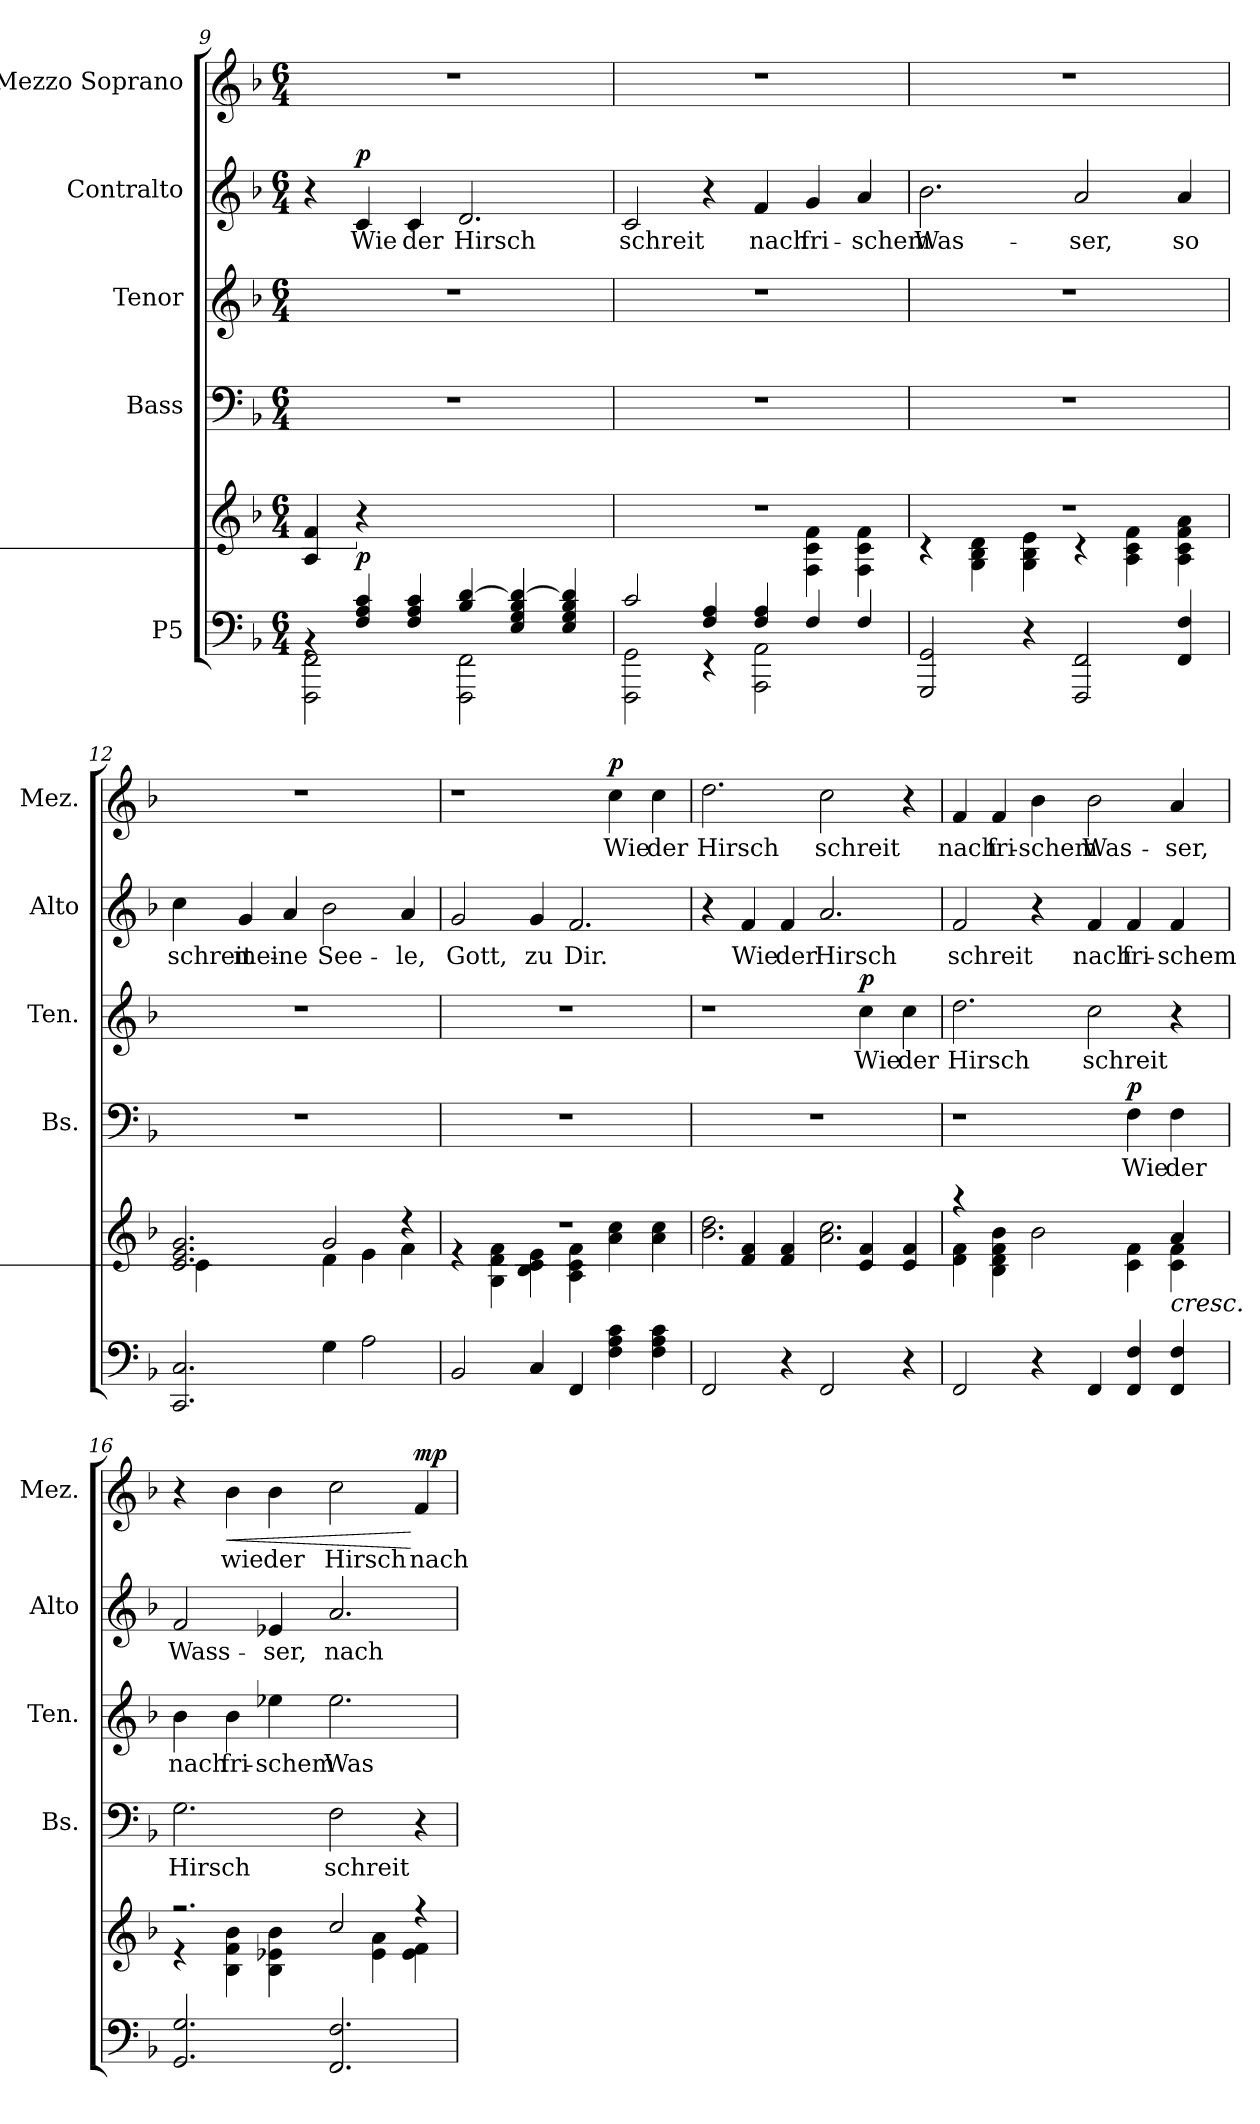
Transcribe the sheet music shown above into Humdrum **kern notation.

**kern	**kern	**dynam	**kern	**text	**dynam	**kern	**text	**dynam	**kern	**text	**dynam	**kern	**text	**dynam
*part5	*part5	*part5	*part4	*part4	*part4	*part3	*part3	*part3	*part2	*part2	*part2	*part1	*part1	*part1
*staff6	*staff5	*staff5/6	*staff4	*staff4	*staff4	*staff3	*staff3	*staff3	*staff2	*staff2	*staff2	*staff1	*staff1	*staff1
*I"P5	*	*	*I"Bass	*	*	*I"Tenor	*	*	*I"Contralto	*	*	*I"Mezzo Soprano	*	*
*	*	*	*I'Bs.	*	*	*I'Ten.	*	*	*I'Alto	*	*	*I'Mez.	*	*
*clefF4	*clefG2	*	*clefF4	*	*	*clefG2	*	*	*clefG2	*	*	*clefG2	*	*
*	*	*	*	*	*	*ITrd7c12	*	*	*	*	*	*	*	*
*k[b-]	*k[b-]	*	*k[b-]	*	*	*k[b-]	*	*	*k[b-]	*	*	*k[b-]	*	*
*F:	*F:	*	*F:	*	*	*F:	*	*	*F:	*	*	*F:	*	*
*M6/4	*M6/4	*	*M6/4	*	*	*M6/4	*	*	*M6/4	*	*	*M6/4	*	*
=9	=9	=9	=9	=9	=9	=9	=9	=9	=9	=9	=9	=9	=9	=9
*^	*	*	*	*	*	*	*	*	*	*	*	*	*	*
4rBB	2FFF\ 2FF\	4A/ 4f/	.	1.r	.	.	1.r	.	.	4r	.	.	1.r	.	.
!	!	!LO:N:vis=1.	!LO:DY:b	!	!	!	!	!	!	!	!	!LO:DY:a	!	!	!
4F/ 4A/ 4c/	.	4%5r	p	.	.	.	.	.	.	4c/	Wie	p	.	.	.
4F/ 4A/ 4c/	4ryy	.	.	.	.	.	.	.	.	4c/	der	.	.	.	.
4B-/ [4d/	2FFF\ 2FF\	.	.	.	.	.	.	.	.	2.d/	Hirsch	.	.	.	.
4E/ 4G/ 4B-/ 4d/_	.	.	.	.	.	.	.	.	.	.	.	.	.	.	.
4E/ 4G/ 4B-/ 4d/]	4ryy	.	.	.	.	.	.	.	.	.	.	.	.	.	.
=10	=10	=10	=10	=10	=10	=10	=10	=10	=10	=10	=10	=10	=10	=10	=10
*	*	*^	*	*	*	*	*	*	*	*	*	*	*	*	*
2c/	2FFF\ 2GG\	1.r	1ryy	.	1.r	.	.	1.r	.	.	2c/	schreit	.	1.r	.	.
4F/ 4A/	4r	.	.	.	.	.	.	.	.	.	4r	.	.	.	.	.
4F/ 4A/	2AAA\ 2AA\	.	.	.	.	.	.	.	.	.	4f/	nach	.	.	.	.
4F/	.	.	4F\ 4c\ 4f\	.	.	.	.	.	.	.	4g/	fri-	.	.	.	.
4F/	4ryy	.	4F\ 4c\ 4f\	.	.	.	.	.	.	.	4a/	-schem	.	.	.	.
*v	*v	*	*	*	*	*	*	*	*	*	*	*	*	*	*	*
!!LO:LB:g=z
=11	=11	=11	=11	=11	=11	=11	=11	=11	=11	=11	=11	=11	=11	=11	=11
2GGG/ 2GG/	1.r	4r	.	1.r	.	.	1.r	.	.	2.b-\	Was-	.	1.r	.	.
.	.	4G\ 4B-\ 4d\	.	.	.	.	.	.	.	.	.	.	.	.	.
4r	.	4G\ 4B-\ 4e\	.	.	.	.	.	.	.	.	.	.	.	.	.
2FFF/ 2FF/	.	4r	.	.	.	.	.	.	.	2a/	-ser,	.	.	.	.
.	.	4A\ 4c\ 4f\	.	.	.	.	.	.	.	.	.	.	.	.	.
4FF/ 4F/	.	4A\ 4c\ 4f\ 4a\	.	.	.	.	.	.	.	4a/	so	.	.	.	.
=12	=12	=12	=12	=12	=12	=12	=12	=12	=12	=12	=12	=12	=12	=12	=12
2.CC/ 2.C/	2.c/ 2.e/ 2.g/	4c\	.	1.r	.	.	1.r	.	.	4cc\	schreit	.	1.r	.	.
.	.	2ryy	.	.	.	.	.	.	.	4g/	mei-	.	.	.	.
.	.	.	.	.	.	.	.	.	.	4a/	-ne	.	.	.	.
4G\	2g/	4d\	.	.	.	.	.	.	.	2b-\	See-	.	.	.	.
2A\	.	4e\	.	.	.	.	.	.	.	.	.	.	.	.	.
.	4r	4f\	.	.	.	.	.	.	.	4a/	-le,	.	.	.	.
=13	=13	=13	=13	=13	=13	=13	=13	=13	=13	=13	=13	=13	=13	=13	=13
2BB-/	1.r	4r	.	1.r	.	.	1.r	.	.	2g/	Gott,	.	1r	.	.
.	.	4G\ 4d\ 4f\	.	.	.	.	.	.	.	.	.	.	.	.	.
4C/	.	4B-\ 4c\ 4e\	.	.	.	.	.	.	.	4g/	zu	.	.	.	.
4FF/	.	4A\ 4c\ 4f\	.	.	.	.	.	.	.	2.f/	Dir.	.	.	.	.
!	!	!	!	!	!	!	!	!	!	!	!	!	!	!	!LO:DY:a
4F\ 4A\ 4c\	.	4a\ 4cc\	.	.	.	.	.	.	.	.	.	.	4cc\	Wie	p
4F\ 4A\ 4c\	.	4a\ 4cc\	.	.	.	.	.	.	.	.	.	.	4cc\	der	.
!!LO:LB:g=z
=14	=14	=14	=14	=14	=14	=14	=14	=14	=14	=14	=14	=14	=14	=14	=14
2FF/	4ryy	2.b-\ 2.dd\	.	1.r	.	.	1r	.	.	4r	.	.	2.dd\	Hirsch	.
.	4d/ 4f/	.	.	.	.	.	.	.	.	4f/	Wie	.	.	.	.
4r	4d/ 4f/	.	.	.	.	.	.	.	.	4f/	der	.	.	.	.
2FF/	4ryy	2.a\ 2.cc\	.	.	.	.	.	.	.	2.a/	Hirsch	.	2cc\	schreit	.
!	!	!	!	!	!	!	!	!	!LO:DY:a	!	!	!	!	!	!
.	4c/ 4f/	.	.	.	.	.	4c\	Wie	p	.	.	.	.	.	.
4r	4c/ 4f/	.	.	.	.	.	4c\	der	.	.	.	.	4r	.	.
=15	=15	=15	=15	=15	=15	=15	=15	=15	=15	=15	=15	=15	=15	=15	=15
!	!LO:N:vis=1.	!	!	!	!	!	!	!	!	!	!	!	!	!	!
2FF/	4%5r	4d\ 4f\	.	1r	.	.	2.d\	Hirsch	.	2f/	schreit	.	4f/	nach	.
.	.	4B-\ 4d\ 4f\ 4b-\	.	.	.	.	.	.	.	.	.	.	4f/	fri-	.
4r	.	2b-\	.	.	.	.	.	.	.	4r	.	.	4b-\	-schem	.
4FF/	.	.	.	.	.	.	2c\	schreit	.	4f/	nach	.	2b-\	Was-	.
!	!	!	!	!	!	!LO:DY:a	!	!	!	!	!	!	!	!	!
4FF/ 4F/	.	4c\ 4f\	.	4F\	Wie	p	.	.	.	4f/	fri-	.	.	.	.
!	!LO:TX:b:i:t=cresc.	!	!	!	!	!	!	!	!	!	!	!	!	!	!
4FF/ 4F/	4a/	4c\ 4f\	.	4F\	der	.	4r	.	.	4f/	-schem	.	4a/	-ser,	.
!!LO:PB:g=z
=16	=16	=16	=16	=16	=16	=16	=16	=16	=16	=16	=16	=16	=16	=16	=16
2.GG/ 2.G/	2.r	4r	.	2.G\	Hirsch	.	4B-\	nach	.	2f/	Wass-	.	4r	.	.
!	!	!	!	!	!	!	!	!	!	!	!	!	!	!	!LO:HP:b
.	.	4B-\ 4f\ 4b-\	.	.	.	.	4B-\	fri-	.	.	.	.	4b-\	wie	<
.	.	4B-\ 4e-X\ 4b-\	.	.	.	.	4e-X\	-schem	.	4e-X/	-ser,	.	4b-\	der	.
2.FF/ 2.F/	2cc/	4ryy	.	2F\	schreit	.	2.e-\	Was-	.	2.a/	nach	.	2cc\	Hirsch	.
.	.	4e-\ 4a\	.	.	.	.	.	.	.	.	.	.	.	.	.
!	!	!	!	!	!	!	!	!	!	!	!	!	!	!	!LO:DY:n=1:a
.	4r	4e-\ 4f\	.	4r	.	.	.	.	.	.	.	.	4f/	nach	[ mp
*	*v	*v	*	*	*	*	*	*	*	*	*	*	*	*	*
=	=	=	=	=	=	=	=	=	=	=	=	=	=	=
*-	*-	*-	*-	*-	*-	*-	*-	*-	*-	*-	*-	*-	*-	*-
